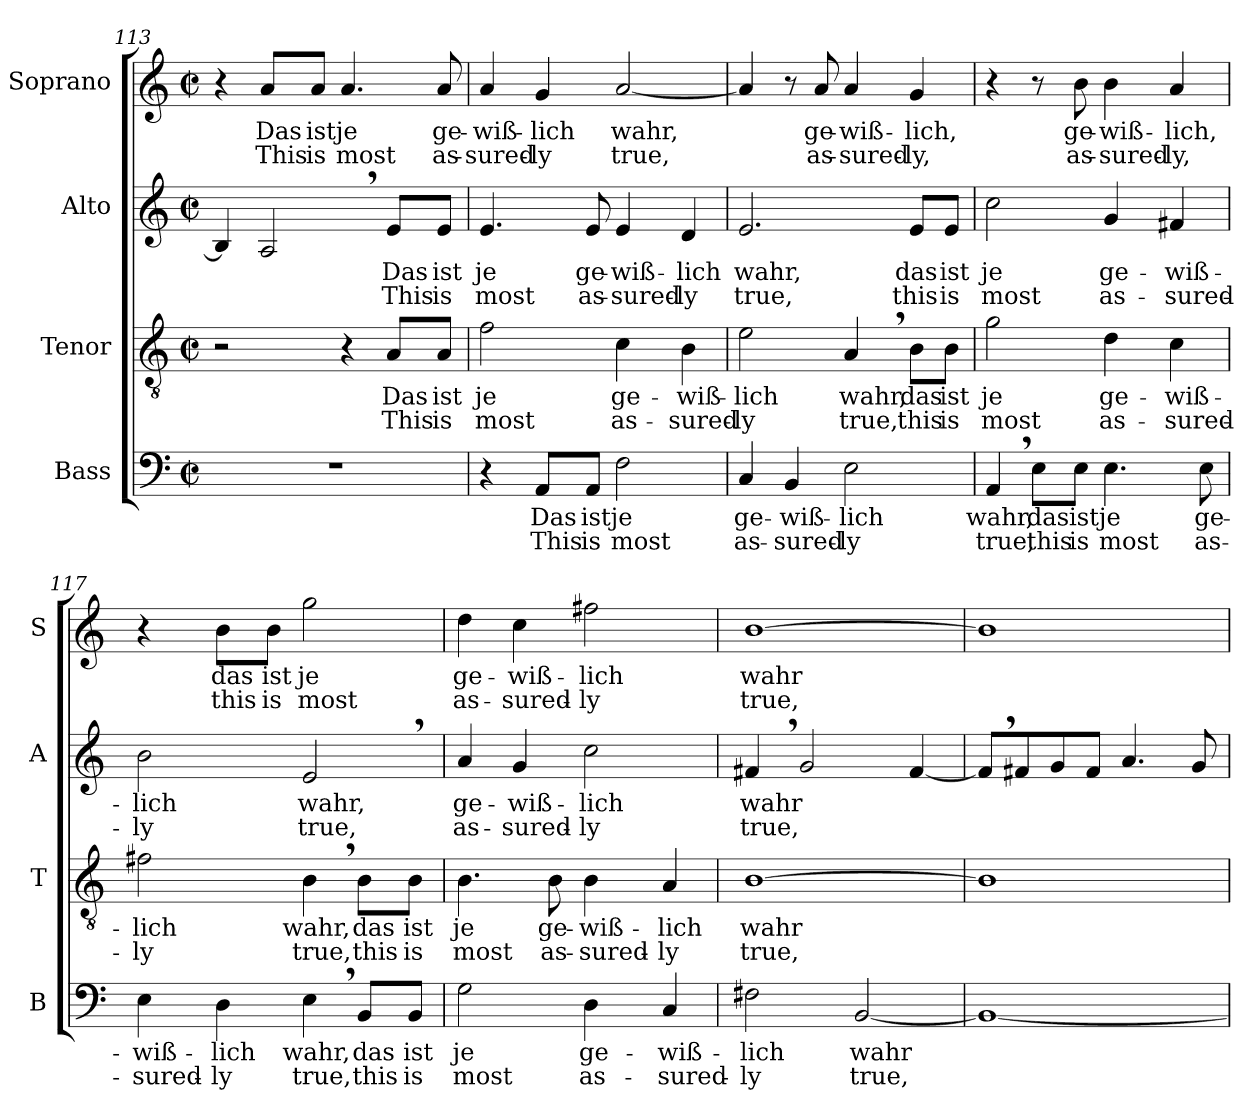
**kern	**text	**text	**kern	**text	**text	**kern	**text	**text	**kern	**text	**text
*part4	*part4	*part4	*part3	*part3	*part3	*part2	*part2	*part2	*part1	*part1	*part1
*staff4	*staff4	*staff4	*staff3	*staff3	*staff3	*staff2	*staff2	*staff2	*staff1	*staff1	*staff1
*I"Bass	*	*	*I"Tenor	*	*	*I"Alto	*	*	*I"Soprano	*	*
*I'B	*	*	*I'T	*	*	*I'A	*	*	*I'S	*	*
*clefF4	*	*	*clefGv2	*	*	*clefG2	*	*	*clefG2	*	*
*k[]	*	*	*k[]	*	*	*k[]	*	*	*k[]	*	*
*C:	*	*	*C:	*	*	*C:	*	*	*C:	*	*
*M2/2	*	*	*M2/2	*	*	*M2/2	*	*	*M2/2	*	*
*met(c|)	*	*	*met(c|)	*	*	*met(c|)	*	*	*met(c|)	*	*
=113	=113	=113	=113	=113	=113	=113	=113	=113	=113	=113	=113
1r	.	.	2r	.	.	4B/]	.	.	4r	.	.
!	!	!	!	!	!	!	!	!	!	!LO:LY:b	!LO:LY:b
.	.	.	.	.	.	2A,>/	.	.	8a/L	Das	This
!	!	!	!	!	!	!	!	!	!	!LO:LY:b	!LO:LY:b
.	.	.	.	.	.	.	.	.	8a/J	ist	is
!	!	!	!	!	!	!	!	!	!	!LO:LY:b	!LO:LY:b
.	.	.	4r	.	.	.	.	.	4.a/	je	most
!	!	!	!	!LO:LY:b	!LO:LY:b	!	!	!	!	!	!
!	!	!	!	!	!	!	!LO:LY:b	!LO:LY:b	!	!	!
.	.	.	8A/L	Das	This	8e/L	Das	This	.	.	.
!	!	!	!	!LO:LY:b	!LO:LY:b	!	!	!	!	!	!
!	!	!	!	!	!	!	!LO:LY:b	!LO:LY:b	!	!	!
!	!	!	!	!	!	!	!	!	!	!LO:LY:b	!LO:LY:b
.	.	.	8A/J	ist	is	8e/J	ist	is	8a/	ge-	as-
=114	=114	=114	=114	=114	=114	=114	=114	=114	=114	=114	=114
!	!	!	!	!LO:LY:b	!LO:LY:b	!	!	!	!	!	!
!	!	!	!	!	!	!	!LO:LY:b	!LO:LY:b	!	!	!
!	!	!	!	!	!	!	!	!	!	!LO:LY:b	!LO:LY:b
4r	.	.	2f\	je	most	4.e/	je	most	4a/	-wiß-	-sured-
!	!LO:LY:b	!LO:LY:b	!	!	!	!	!	!	!	!	!
!	!	!	!	!	!	!	!	!	!	!LO:LY:b	!LO:LY:b
8AA/L	Das	This	.	.	.	.	.	.	4g/	-lich	-ly
!	!LO:LY:b	!LO:LY:b	!	!	!	!	!	!	!	!	!
!	!	!	!	!	!	!	!LO:LY:b	!LO:LY:b	!	!	!
8AA/J	ist	is	.	.	.	8e/	ge-	as-	.	.	.
!	!LO:LY:b	!LO:LY:b	!	!	!	!	!	!	!	!	!
!	!	!	!	!LO:LY:b	!LO:LY:b	!	!	!	!	!	!
!	!	!	!	!	!	!	!LO:LY:b	!LO:LY:b	!	!	!
!	!	!	!	!	!	!	!	!	!	!LO:LY:b	!LO:LY:b
2F\	je	most	4c\	ge-	as-	4e/	-wiß-	-sured-	[2a/	wahr,	true,
!	!	!	!	!LO:LY:b	!LO:LY:b	!	!	!	!	!	!
!	!	!	!	!	!	!	!LO:LY:b	!LO:LY:b	!	!	!
.	.	.	4B\	-wiß-	-sured-	4d/	-lich	-ly	.	.	.
!!LO:PB:g=z
=115	=115	=115	=115	=115	=115	=115	=115	=115	=115	=115	=115
!	!LO:LY:b	!LO:LY:b	!	!	!	!	!	!	!	!	!
!	!	!	!	!LO:LY:b	!LO:LY:b	!	!	!	!	!	!
!	!	!	!	!	!	!	!LO:LY:b	!LO:LY:b	!	!	!
4C/	ge-	as-	2e\	-lich	-ly	2.e/	wahr,	true,	4a/]	.	.
!	!LO:LY:b	!LO:LY:b	!	!	!	!	!	!	!	!	!
4BB/	-wiß-	-sured-	.	.	.	.	.	.	8r	.	.
!	!	!	!	!	!	!	!	!	!	!LO:LY:b	!LO:LY:b
.	.	.	.	.	.	.	.	.	8a/	ge-	as-
!	!LO:LY:b	!LO:LY:b	!	!	!	!	!	!	!	!	!
!	!	!	!	!LO:LY:b	!LO:LY:b	!	!	!	!	!	!
!	!	!	!	!	!	!	!	!	!	!LO:LY:b	!LO:LY:b
2E\	-lich	-ly	4A,>/	wahr,	true,	.	.	.	4a/	-wiß-	-sured-
!	!	!	!	!LO:LY:b	!LO:LY:b	!	!	!	!	!	!
!	!	!	!	!	!	!	!LO:LY:b	!LO:LY:b	!	!	!
!	!	!	!	!	!	!	!	!	!	!LO:LY:b	!LO:LY:b
.	.	.	8B\L	das	this	8e/L	das	this	4g/	-lich,	-ly,
!	!	!	!	!LO:LY:b	!LO:LY:b	!	!	!	!	!	!
!	!	!	!	!	!	!	!LO:LY:b	!LO:LY:b	!	!	!
.	.	.	8B\J	ist	is	8e/J	ist	is	.	.	.
=116	=116	=116	=116	=116	=116	=116	=116	=116	=116	=116	=116
!	!LO:LY:b	!LO:LY:b	!	!	!	!	!	!	!	!	!
!	!	!	!	!LO:LY:b	!LO:LY:b	!	!	!	!	!	!
!	!	!	!	!	!	!	!LO:LY:b	!LO:LY:b	!	!	!
4AA,>/	wahr,	true,	2g\	je	most	2cc\	je	most	4r	.	.
!	!LO:LY:b	!LO:LY:b	!	!	!	!	!	!	!	!	!
8E\L	das	this	.	.	.	.	.	.	8r	.	.
!	!LO:LY:b	!LO:LY:b	!	!	!	!	!	!	!	!	!
!	!	!	!	!	!	!	!	!	!	!LO:LY:b	!LO:LY:b
8E\J	ist	is	.	.	.	.	.	.	8b\	ge-	as-
!	!LO:LY:b	!LO:LY:b	!	!	!	!	!	!	!	!	!
!	!	!	!	!LO:LY:b	!LO:LY:b	!	!	!	!	!	!
!	!	!	!	!	!	!	!LO:LY:b	!LO:LY:b	!	!	!
!	!	!	!	!	!	!	!	!	!	!LO:LY:b	!LO:LY:b
4.E\	je	most	4d\	ge-	as-	4g/	ge-	as-	4b\	-wiß-	-sured-
!	!	!	!	!LO:LY:b	!LO:LY:b	!	!	!	!	!	!
!	!	!	!	!	!	!	!LO:LY:b	!LO:LY:b	!	!	!
!	!	!	!	!	!	!	!	!	!	!LO:LY:b	!LO:LY:b
.	.	.	4c\	-wiß-	-sured-	4f#X/	-wiß-	-sured-	4a/	-lich,	-ly,
!	!LO:LY:b	!LO:LY:b	!	!	!	!	!	!	!	!	!
8E\	ge-	as-	.	.	.	.	.	.	.	.	.
=117	=117	=117	=117	=117	=117	=117	=117	=117	=117	=117	=117
!	!LO:LY:b	!LO:LY:b	!	!	!	!	!	!	!	!	!
!	!	!	!	!LO:LY:b	!LO:LY:b	!	!	!	!	!	!
!	!	!	!	!	!	!	!LO:LY:b	!LO:LY:b	!	!	!
4E\	-wiß-	-sured-	2f#X\	-lich	-ly	2b\	-lich	-ly	4r	.	.
!	!LO:LY:b	!LO:LY:b	!	!	!	!	!	!	!	!	!
!	!	!	!	!	!	!	!	!	!	!LO:LY:b	!LO:LY:b
4D\	-lich	-ly	.	.	.	.	.	.	8b\L	das	this
!	!	!	!	!	!	!	!	!	!	!LO:LY:b	!LO:LY:b
.	.	.	.	.	.	.	.	.	8b\J	ist	is
!	!LO:LY:b	!LO:LY:b	!	!	!	!	!	!	!	!	!
!	!	!	!	!LO:LY:b	!LO:LY:b	!	!	!	!	!	!
!	!	!	!	!	!	!	!LO:LY:b	!LO:LY:b	!	!	!
!	!	!	!	!	!	!	!	!	!	!LO:LY:b	!LO:LY:b
4E,>\	wahr,	true,	4B,>\	wahr,	true,	2e,>/	wahr,	true,	2gg\	je	most
!	!LO:LY:b	!LO:LY:b	!	!	!	!	!	!	!	!	!
!	!	!	!	!LO:LY:b	!LO:LY:b	!	!	!	!	!	!
8BB/L	das	this	8B\L	das	this	.	.	.	.	.	.
!	!LO:LY:b	!LO:LY:b	!	!	!	!	!	!	!	!	!
!	!	!	!	!LO:LY:b	!LO:LY:b	!	!	!	!	!	!
8BB/J	ist	is	8B\J	ist	is	.	.	.	.	.	.
=118	=118	=118	=118	=118	=118	=118	=118	=118	=118	=118	=118
!	!LO:LY:b	!LO:LY:b	!	!	!	!	!	!	!	!	!
!	!	!	!	!LO:LY:b	!LO:LY:b	!	!	!	!	!	!
!	!	!	!	!	!	!	!LO:LY:b	!LO:LY:b	!	!	!
!	!	!	!	!	!	!	!	!	!	!LO:LY:b	!LO:LY:b
2G\	je	most	4.B\	je	most	4a/	ge-	as-	4dd\	ge-	as-
!	!	!	!	!	!	!	!LO:LY:b	!LO:LY:b	!	!	!
!	!	!	!	!	!	!	!	!	!	!LO:LY:b	!LO:LY:b
.	.	.	.	.	.	4g/	-wiß-	-sured-	4cc\	-wiß-	-sured-
!	!	!	!	!LO:LY:b	!LO:LY:b	!	!	!	!	!	!
.	.	.	8B\	ge-	as-	.	.	.	.	.	.
!	!LO:LY:b	!LO:LY:b	!	!	!	!	!	!	!	!	!
!	!	!	!	!LO:LY:b	!LO:LY:b	!	!	!	!	!	!
!	!	!	!	!	!	!	!LO:LY:b	!LO:LY:b	!	!	!
!	!	!	!	!	!	!	!	!	!	!LO:LY:b	!LO:LY:b
4D\	ge-	as-	4B\	-wiß-	-sured-	2cc\	-lich	-ly	2ff#X\	-lich	-ly
!	!LO:LY:b	!LO:LY:b	!	!	!	!	!	!	!	!	!
!	!	!	!	!LO:LY:b	!LO:LY:b	!	!	!	!	!	!
4C/	-wiß-	-sured-	4A/	-lich	-ly	.	.	.	.	.	.
!!LO:LB:g=z
=119	=119	=119	=119	=119	=119	=119	=119	=119	=119	=119	=119
!	!LO:LY:b	!LO:LY:b	!	!	!	!	!	!	!	!	!
!	!	!	!	!LO:LY:b	!LO:LY:b	!	!	!	!	!	!
!	!	!	!	!	!	!	!LO:LY:b	!LO:LY:b	!	!	!
!	!	!	!	!	!	!	!	!	!	!LO:LY:b	!LO:LY:b
2F#X\	-lich	-ly	[1B	wahr	true,	4f#X,>/	wahr	true,	[1b	wahr	true,
.	.	.	.	.	.	2g/	.	.	.	.	.
!	!LO:LY:b	!LO:LY:b	!	!	!	!	!	!	!	!	!
[2BB/	wahr	true,	.	.	.	.	.	.	.	.	.
.	.	.	.	.	.	[4f#/	.	.	.	.	.
=120	=120	=120	=120	=120	=120	=120	=120	=120	=120	=120	=120
1BB_	.	.	1B]	.	.	8f#,>/L]	.	.	1b]	.	.
.	.	.	.	.	.	8f#X/	.	.	.	.	.
.	.	.	.	.	.	8g/	.	.	.	.	.
.	.	.	.	.	.	8f#/J	.	.	.	.	.
.	.	.	.	.	.	4.a/	.	.	.	.	.
.	.	.	.	.	.	8g/	.	.	.	.	.
=	=	=	=	=	=	=	=	=	=	=	=
*-	*-	*-	*-	*-	*-	*-	*-	*-	*-	*-	*-
